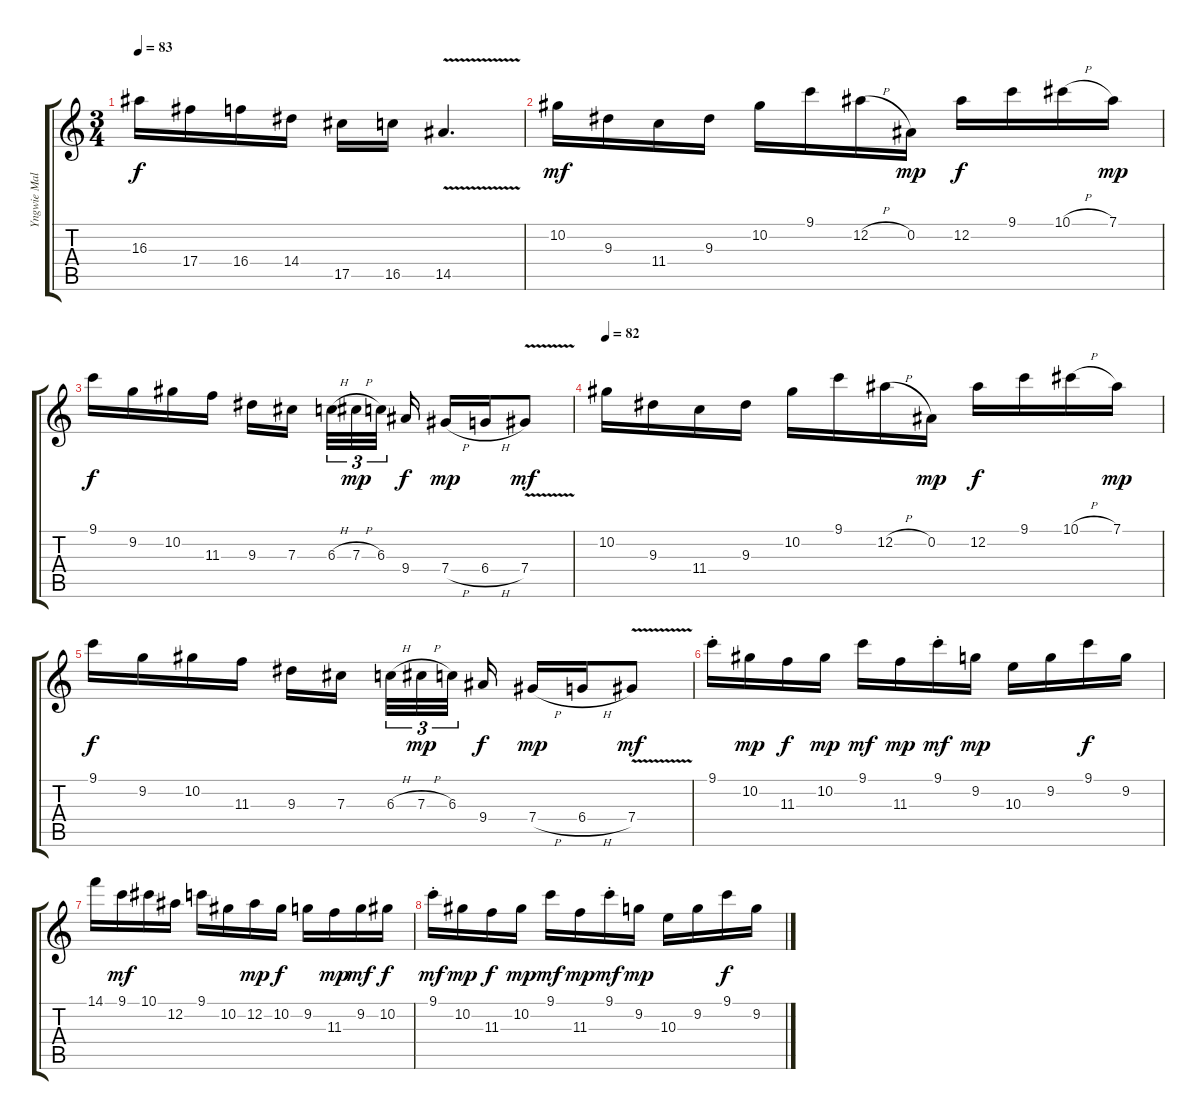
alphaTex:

\track ("Yngwie Malmsteen" "Yngwie Mal") {instrument acousticguitarnylon}
\staff {score tabs}
\tuning (Eb4 Bb3 Gb3 Db3 Ab2 Eb2) {hide}
\ts (3 4)
\tempo 83
\clef g2
\ks c
16.3.16{dy f} 17.4.16 16.4.16 14.4.16 17.5.16 16.5.16 14.5{v}.4{d} |
10.2.16{dy mf} 9.3.16 11.4.16 9.3.16 10.2.16 9.1.16 12.2{h}.16 0.2.16{dy mp} 12.2.16{dy f} 9.1.16 10.1{h}.16 7.1.16{dy mp} |
9.1.16{dy f} 9.2.16 10.2.16 11.3.16 9.3.16 7.3.16{beam splitsecondary} 6.3{h}.32{tu (3 2)} 7.3{h}.32{tu (3 2) dy mp} 6.3.32{tu (3 2) beam splitsecondary} 9.4.16{dy f} 7.4{h}.16{dy mp} 6.4{h}.16 7.4{v}.8{dy mf} |
\tempo 82
10.2.16 9.3.16 11.4.16 9.3.16 10.2.16 9.1.16 12.2{h}.16 0.2.16{dy mp} 12.2.16{dy f} 9.1.16 10.1{h}.16 7.1.16{dy mp} |
9.1.16{dy f} 9.2.16 10.2.16 11.3.16 9.3.16 7.3.16{beam splitsecondary} 6.3{h}.32{tu (3 2)} 7.3{h}.32{tu (3 2) dy mp} 6.3.32{tu (3 2) beam splitsecondary} 9.4.16{dy f} 7.4{h}.16{dy mp} 6.4{h}.16 7.4{v}.8{dy mf} |
9.1{st}.16 10.2.16{dy mp} 11.3.16{dy f} 10.2.16{dy mp} 9.1.16{dy mf} 11.3.16{dy mp} 9.1{st}.16{dy mf} 9.2.16{dy mp} 10.3.16 9.2.16 9.1.16{dy f} 9.2.16 |
14.1.16 9.1.16{dy mf} 10.1.16 12.2.16 9.1.16 10.2.16 12.2.16{dy mp} 10.2.16{dy f} 9.2.16 11.3.16{dy mp} 9.2.16{dy mf} 10.2.16{dy f} |
9.1{st}.16{dy mf} 10.2.16{dy mp} 11.3.16{dy f} 10.2.16{dy mp} 9.1.16{dy mf} 11.3.16{dy mp} 9.1{st}.16{dy mf} 9.2.16{dy mp} 10.3.16 9.2.16 9.1.16{dy f} 9.2.16
